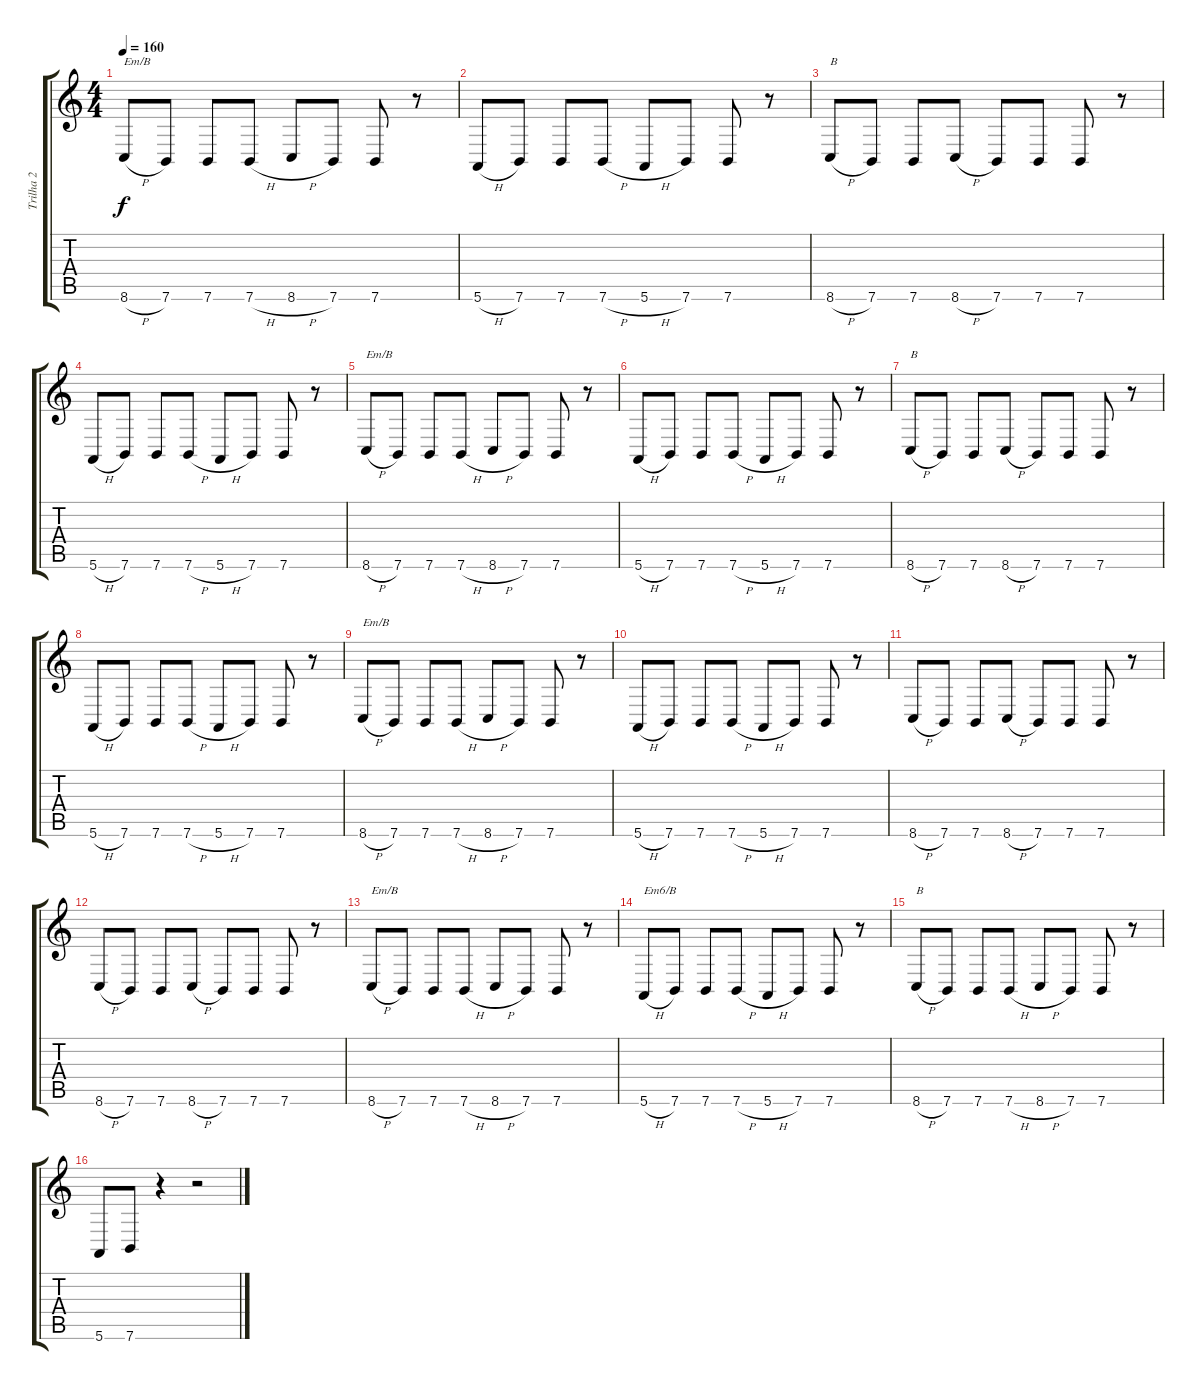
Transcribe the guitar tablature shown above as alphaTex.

\track ("Trilha 2" "Trilha 2") {instrument lead2sawtooth}
\staff {score tabs}
\tuning (E4 B3 G3 D3 A2 E2) {hide}
\ts (4 4)
\tempo 160
\clef g2
\ks c
8.6{h}.8{txt "Em/B" dy f instrument lead2sawtooth} 7.6.8 7.6.8 7.6{h}.8 8.6{h}.8 7.6.8 7.6.8 r.8 |
5.6{h}.8 7.6.8 7.6.8 7.6{h}.8 5.6{h}.8 7.6.8 7.6.8 r.8 |
8.6{h}.8{txt "B"} 7.6.8 7.6.8 8.6{h}.8 7.6.8 7.6.8 7.6.8 r.8 |
5.6{h}.8 7.6.8 7.6.8 7.6{h}.8 5.6{h}.8 7.6.8 7.6.8 r.8 |
8.6{h}.8{txt "Em/B"} 7.6.8 7.6.8 7.6{h}.8 8.6{h}.8 7.6.8 7.6.8 r.8 |
5.6{h}.8{txt ""} 7.6.8 7.6.8 7.6{h}.8 5.6{h}.8 7.6.8 7.6.8 r.8 |
8.6{h}.8{txt "B"} 7.6.8 7.6.8 8.6{h}.8 7.6.8 7.6.8 7.6.8 r.8 |
5.6{h}.8 7.6.8 7.6.8 7.6{h}.8 5.6{h}.8 7.6.8 7.6.8 r.8 |
8.6{h}.8{txt "Em/B"} 7.6.8 7.6.8 7.6{h}.8 8.6{h}.8 7.6.8 7.6.8 r.8 |
5.6{h}.8 7.6.8 7.6.8 7.6{h}.8 5.6{h}.8 7.6.8 7.6.8 r.8 |
8.6{h}.8 7.6.8 7.6.8 8.6{h}.8 7.6.8 7.6.8 7.6.8 r.8 |
8.6{h}.8 7.6.8 7.6.8 8.6{h}.8 7.6.8 7.6.8 7.6.8 r.8 |
8.6{h}.8{txt "Em/B"} 7.6.8 7.6.8 7.6{h}.8 8.6{h}.8 7.6.8 7.6.8 r.8 |
5.6{h}.8{txt "Em6/B"} 7.6.8 7.6.8 7.6{h}.8 5.6{h}.8 7.6.8 7.6.8 r.8 |
8.6{h}.8{txt "B"} 7.6.8 7.6.8 7.6{h}.8 8.6{h}.8 7.6.8 7.6.8 r.8 |
5.6.8 7.6.8 r.4 r.2
